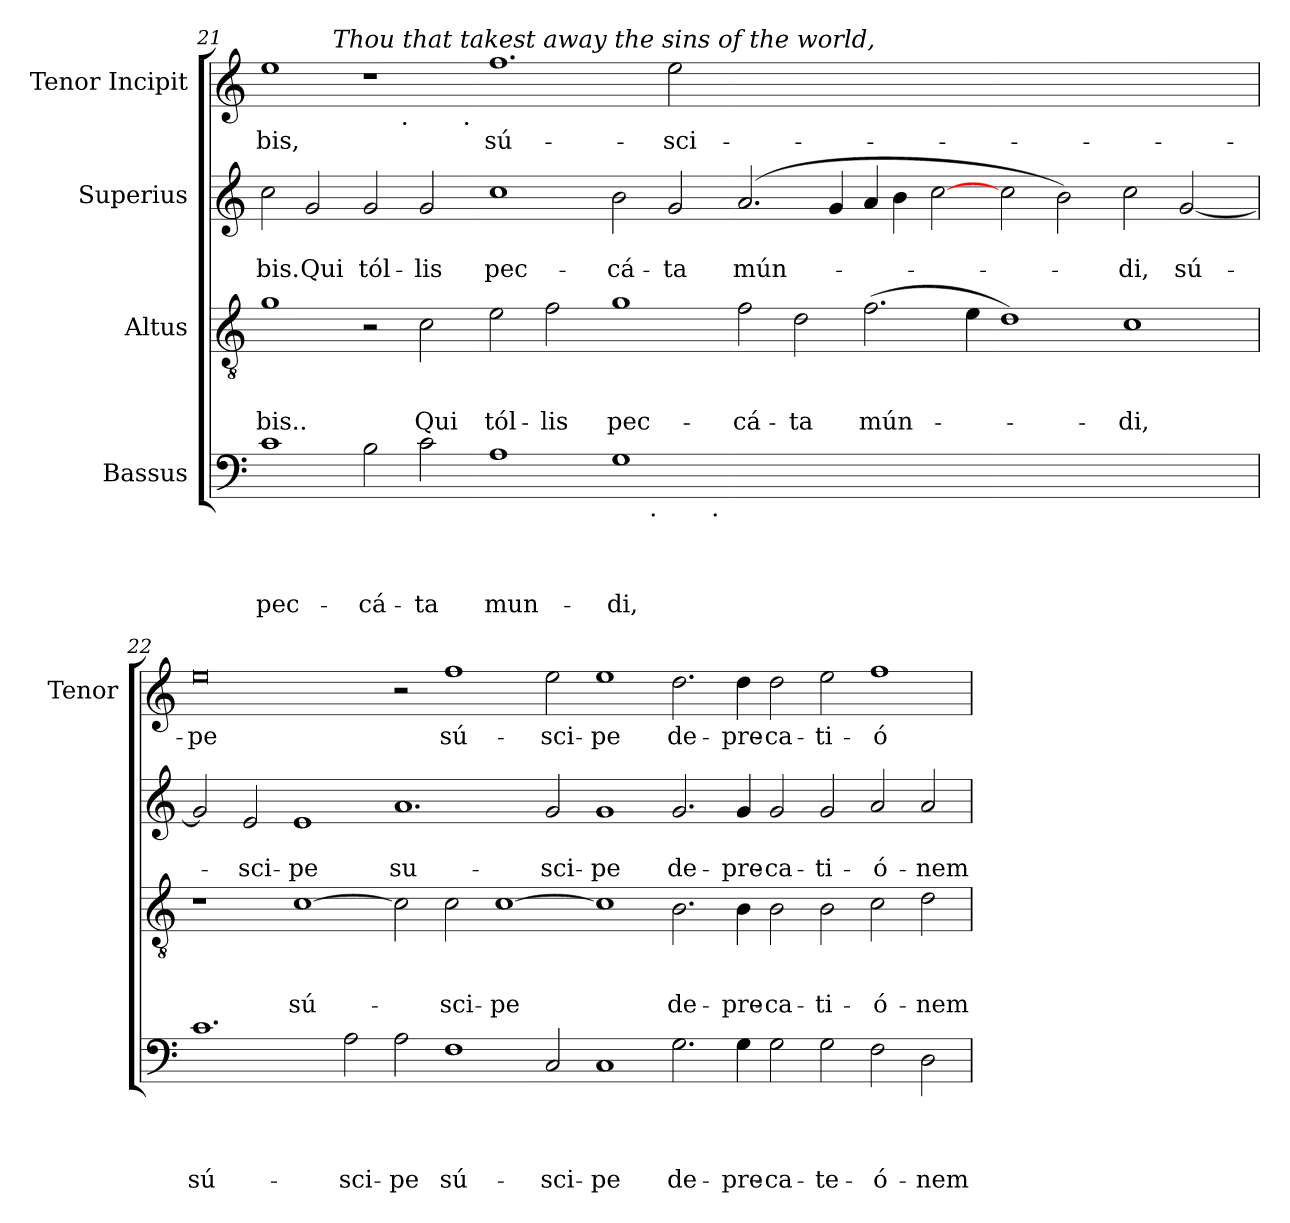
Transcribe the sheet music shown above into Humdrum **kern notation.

**kern	**text	**text	**text	**text	**kern	**text	**text	**text	**kern	**text	**text	**kern	**text
*part4	*part4	*part4	*part4	*part4	*part3	*part3	*part3	*part3	*part2	*part2	*part2	*part1	*part1
*staff4	*staff4	*staff4	*staff4	*staff4	*staff3	*staff3	*staff3	*staff3	*staff2	*staff2	*staff2	*staff1	*staff1
*I"Bassus	*	*	*	*	*I"Altus	*	*	*	*I"Superius	*	*	*I"Tenor Incipit	*
*	*	*	*	*	*	*	*	*	*	*	*	*I'Tenor	*
!!LO:PB:g=z
*clefF4	*	*	*	*	*clefGv2	*	*	*	*clefG2	*	*	*clefG2	*
*k[]	*	*	*	*	*k[]	*	*	*	*k[]	*	*	*k[]	*
*C:	*	*	*	*	*C:	*	*	*	*C:	*	*	*C:	*
=21	=21	=21	=21	=21	=21	=21	=21	=21	=21	=21	=21	=21	=21
!	!	!	!	!LO:LY:b	!	!	!	!LO:LY:b	!	!	!LO:LY:b	!	!LO:LY:b
*^	*	*	*	*	*	*	*	*	*	*	*	*^	*
*	*^	*	*	*	*	*	*	*	*	*	*	*	*	*^	*
*	*	*	*	*	*	*	*	*	*	*	*	*	*	*	*	*^	*
1c	1ryy	1ryy	.	.	.	pec-	1g	.	.	-bis..	2cc\	.	-bis.	1ee	2ryy	1ryy	1ryy	-bis,
!	!	!	!	!	!	!	!	!	!	!	!	!	!LO:LY:b	!	!	!	!	!
.	.	.	.	.	.	.	.	.	.	.	2g/	.	Qui	.	8..ryy	.	.	.
!	!	!	!	!	!	!	!	!	!	!	!	!	!	!	!LO:TX:a:i:t=Thou that takest away the sins of the world,	!	!	!
.	.	.	.	.	.	.	.	.	.	.	.	.	.	.	1ryy	.	.	.
!	!	!	!	!	!	!LO:LY:b	!	!	!	!	!	!	!LO:LY:b	!	!	!	!	!
2B\	1ryy	1ryy	.	.	.	-cá-	2r	.	.	.	2g/	.	tól-	1r	.	4.ryy	2ryy	.
!	!	!	!	!	!	!	!	!	!	!	!	!	!	!	!	!LO:TX:b:t=.	!	!
.	.	.	.	.	.	.	.	.	.	.	.	.	.	.	.	1ryy	.	.
!	!	!	!	!	!	!LO:LY:b	!	!	!	!LO:LY:b	!	!	!LO:LY:b	!	!	!	!	!
2c\	.	.	.	.	.	-ta	2c\	.	.	Qui	2g/	.	-lis	.	.	.	4ryy	.
.	.	.	.	.	.	.	.	.	.	.	.	.	.	.	1ryy	.	.	.
.	.	.	.	.	.	.	.	.	.	.	.	.	.	.	.	.	32ryy	.
!	!	!	!	!	!	!	!	!	!	!	!	!	!	!	!	!	!LO:TX:b:t=.	!
.	.	.	.	.	.	.	.	.	.	.	.	.	.	.	.	.	1ryy	.
!	!	!	!	!	!	!LO:LY:b	!	!	!	!LO:LY:b	!	!	!LO:LY:b	!	!	!	!	!LO:LY:b
1A	1ryy	1ryy	.	.	.	mun-	2e\	.	.	tól-	1cc	.	pec-	1.ff	.	.	.	sú-
.	.	.	.	.	.	.	.	.	.	.	.	.	.	.	.	1ryy	.	.
!	!	!	!	!	!	!	!	!	!	!LO:LY:b	!	!	!	!	!	!	!	!
.	.	.	.	.	.	.	2f\	.	.	-lis	.	.	.	.	.	.	.	.
.	.	.	.	.	.	.	.	.	.	.	.	.	.	.	1ryy	.	.	.
.	.	.	.	.	.	.	.	.	.	.	.	.	.	.	.	.	1ryy	.
!	!	!	!	!	!	!LO:LY:b	!	!	!	!LO:LY:b	!	!	!LO:LY:b	!	!	!	!	!
1G	4.ryy	2ryy	.	.	.	-di,	1g	.	.	pec-	2b\	.	-cá-	.	.	.	.	.
!	!LO:TX:b:t=.	!	!	!	!	!	!	!	!	!	!	!	!	!	!	!	!	!
.	1ryy	.	.	.	.	.	.	.	.	.	.	.	.	.	.	1ryy	.	.
!	!	!	!	!	!	!	!	!	!	!	!	!	!LO:LY:b	!	!	!	!	!LO:LY:b
.	.	4ryy	.	.	.	.	.	.	.	.	2g/	.	-ta	2ee\	.	.	.	-sci-
.	.	.	.	.	.	.	.	.	.	.	.	.	.	.	1ryy	.	.	.
.	.	32ryy	.	.	.	.	.	.	.	.	.	.	.	.	.	.	.	.
!	!	!LO:TX:b:t=.	!	!	!	!	!	!	!	!	!	!	!	!	!	!	!	!
.	.	1ryy	.	.	.	.	.	.	.	.	.	.	.	.	.	.	1ryy	.
!	!	!	!	!	!	!	!	!	!	!LO:LY:b	!	!	!LO:LY:b	!	!	!	!	!
00ryy	.	.	.	.	.	.	2f\	.	.	-cá-	(2.a/	.	mún-	00ryy	.	.	.	.
.	1ryy	.	.	.	.	.	.	.	.	.	.	.	.	.	.	1ryy	.	.
!	!	!	!	!	!	!	!	!	!	!LO:LY:b	!	!	!	!	!	!	!	!
.	.	.	.	.	.	.	2d\	.	.	-ta	.	.	.	.	.	.	.	.
.	.	.	.	.	.	.	.	.	.	.	.	.	.	.	1ryy	.	.	.
.	.	.	.	.	.	.	.	.	.	.	4g/	.	.	.	.	.	.	.
.	.	1ryy	.	.	.	.	.	.	.	.	.	.	.	.	.	.	1ryy	.
!	!	!	!	!	!	!	!	!	!	!LO:LY:b	!	!	!	!	!	!	!	!
.	.	.	.	.	.	.	(>2.f\	.	.	mún-	4a/	.	.	.	.	.	.	.
.	.	.	.	.	.	.	.	.	.	.	4b\	.	.	.	.	.	.	.
.	1ryy	.	.	.	.	.	.	.	.	.	.	.	.	.	.	1ryy	.	.
.	.	.	.	.	.	.	.	.	.	.	[>2cc\	.	.	.	.	.	.	.
.	.	.	.	.	.	.	.	.	.	.	.	.	.	.	1ryy	.	.	.
.	.	.	.	.	.	.	4e\	.	.	.	.	.	.	.	.	.	.	.
.	.	1ryy	.	.	.	.	.	.	.	.	.	.	.	.	.	.	1ryy	.
.	.	.	.	.	.	.	1d)	.	.	.	2cc\	.	.	.	.	.	.	.
.	1ryy	.	.	.	.	.	.	.	.	.	.	.	.	.	.	1ryy	.	.
.	.	.	.	.	.	.	.	.	.	.	2b\)	.	.	.	.	.	.	.
.	.	.	.	.	.	.	.	.	.	.	.	.	.	.	1ryy	.	.	.
.	.	1ryy	.	.	.	.	.	.	.	.	.	.	.	.	.	.	1ryy	.
!	!	!	!	!	!	!	!	!	!	!LO:LY:b	!	!	!LO:LY:b	!	!	!	!	!
.	.	.	.	.	.	.	1c	.	.	-di,	2cc\	.	-di,	.	.	.	.	.
.	2ryy	.	.	.	.	.	.	.	.	.	.	.	.	.	.	2ryy	.	.
!	!	!	!	!	!	!	!	!	!	!	!	!	!LO:LY:b	!	!	!	!	!
.	.	.	.	.	.	.	.	.	.	.	[>2g/	.	sú-	.	.	.	.	.
.	.	.	.	.	.	.	.	.	.	.	.	.	.	.	4ryy	.	.	.
.	.	8..ryy	.	.	.	.	.	.	.	.	.	.	.	.	.	.	8..ryy	.
.	8ryy	.	.	.	.	.	.	.	.	.	.	.	.	.	.	8ryy	.	.
.	.	.	.	.	.	.	.	.	.	.	.	.	.	.	32ryy	.	.	.
!!LO:PB:g=z
=22	=22	=22	=22	=22	=22	=22	=22	=22	=22	=22	=22	=22	=22	=22	=22	=22	=22	=22
!	!	!	!	!	!	!LO:LY:b	!	!	!	!	!	!	!	!	!	!	!	!LO:LY:b
*v	*v	*v	*	*	*	*	*	*	*	*	*	*	*	*v	*v	*v	*v	*
1.c	.	.	.	sú-	1r	.	.	.	2g/]	.	.	0ee	-pe
!	!	!	!	!	!	!	!	!	!	!	!LO:LY:b	!	!
.	.	.	.	.	.	.	.	.	2e/	.	-sci-	.	.
!	!	!	!	!	!	!	!	!LO:LY:b	!	!	!LO:LY:b	!	!
.	.	.	.	.	[>1c	.	.	sú-	1e	.	-pe	.	.
!	!	!	!	!LO:LY:b	!	!	!	!	!	!	!	!	!
2A\	.	.	.	-sci-	.	.	.	.	.	.	.	.	.
!	!	!	!	!LO:LY:b	!	!	!	!	!	!	!LO:LY:b	!	!
2A\	.	.	.	-pe	2c\]	.	.	.	1.a	.	su-	2r	.
!	!	!	!	!LO:LY:b	!	!	!	!LO:LY:b	!	!	!	!	!LO:LY:b
1F	.	.	.	sú-	2c\	.	.	-sci-	.	.	.	1ff	sú-
!	!	!	!	!	!	!	!	!LO:LY:b	!	!	!	!	!
.	.	.	.	.	[>1c	.	.	-pe	.	.	.	.	.
!	!	!	!	!LO:LY:b	!	!	!	!	!	!	!LO:LY:b	!	!LO:LY:b
2C/	.	.	.	-sci-	.	.	.	.	2g/	.	-sci-	2ee\	-sci-
!	!	!	!	!LO:LY:b	!	!	!	!	!	!	!LO:LY:b	!	!LO:LY:b
1C	.	.	.	-pe	1c]	.	.	.	1g	.	-pe	1ee	-pe
!	!	!	!	!LO:LY:b	!	!	!	!LO:LY:b	!	!	!LO:LY:b	!	!LO:LY:b
2.G\	.	.	.	de-	2.B\	.	.	de-	2.g/	.	de-	2.dd\	de-
!	!	!	!	!LO:LY:b	!	!	!	!LO:LY:b	!	!	!LO:LY:b	!	!LO:LY:b
4G\	.	.	.	-pre-	4B\	.	.	-pre-	4g/	.	-pre-	4dd\	-pre-
!	!	!	!	!LO:LY:b	!	!	!	!LO:LY:b	!	!	!LO:LY:b	!	!LO:LY:b
2G\	.	.	.	-ca-	2B\	.	.	-ca-	2g/	.	-ca-	2dd\	-ca-
!	!	!	!	!LO:LY:b	!	!	!	!LO:LY:b	!	!	!LO:LY:b	!	!LO:LY:b
2G\	.	.	.	-te-	2B\	.	.	-ti-	2g/	.	-ti-	2ee\	-ti-
!	!	!	!	!LO:LY:b	!	!	!	!LO:LY:b	!	!	!LO:LY:b	!	!LO:LY:b
2F\	.	.	.	-ó-	2c\	.	.	-ó-	2a/	.	-ó-	1ff	-ó-
!	!	!	!	!LO:LY:b	!	!	!	!LO:LY:b	!	!	!LO:LY:b	!	!
2D\	.	.	.	-nem	2d\	.	.	-nem	2a/	.	-nem	.	.
=	=	=	=	=	=	=	=	=	=	=	=	=	=
*-	*-	*-	*-	*-	*-	*-	*-	*-	*-	*-	*-	*-	*-
